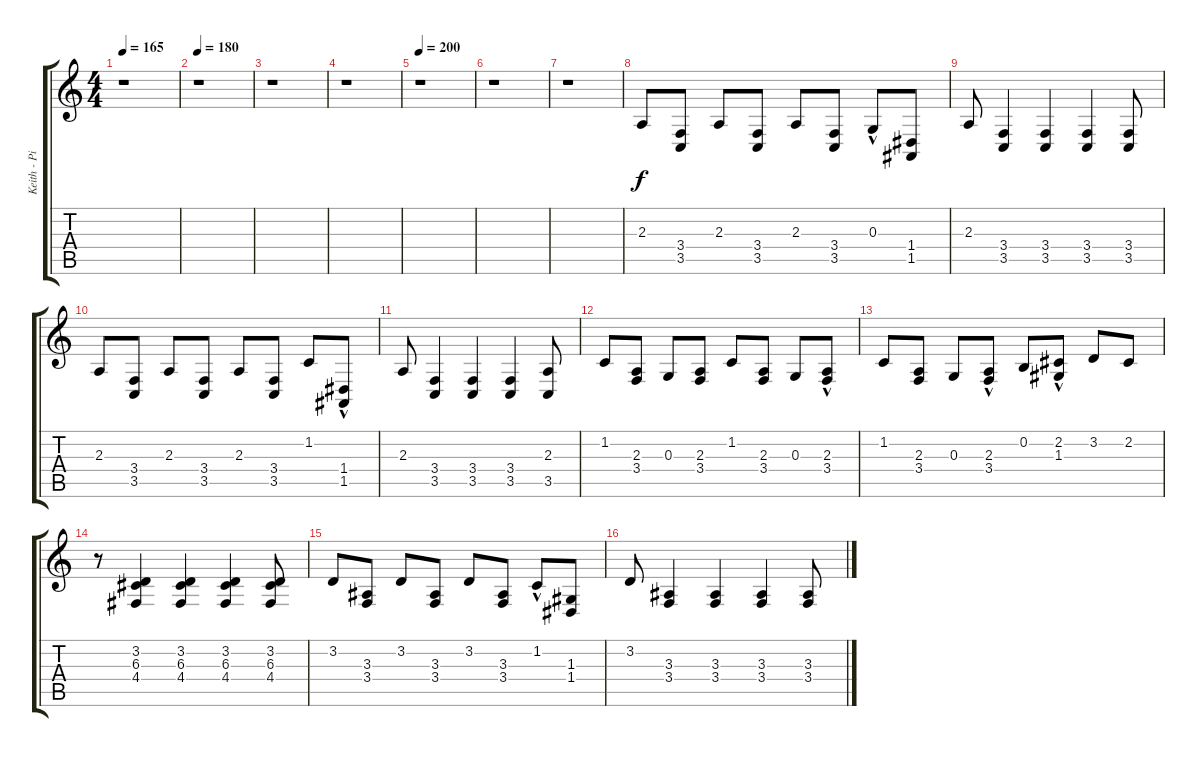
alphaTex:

\track ("Keith - Piano RH" "Keith - Pi") {instrument acousticgrandpiano}
\staff {score tabs}
\tuning (E4 B3 G3 D3 A2 E2) {hide}
\ts (4 4)
\tempo 165
\clef g2
\ks c
r.1{dy f} |
\tempo 180
r.1 |
r.1 |
r.1 |
\tempo 200
r.1 |
r.1 |
r.1 |
2.3.8{volume 16 instrument acousticgrandpiano} (3.4 3.5).8 2.3.8 (3.4 3.5).8 2.3.8 (3.4 3.5).8 0.3{hac}.8 (1.4 1.5).8 |
2.3.8 (3.4 3.5).4 (3.4 3.5).4 (3.4 3.5).4 (3.4 3.5).8 |
2.3.8 (3.4 3.5).8 2.3.8 (3.4 3.5).8 2.3.8 (3.4 3.5).8 1.2.8 (1.4 1.5{hac}).8 |
2.3.8 (3.4 3.5).4 (3.4 3.5).4 (3.4 3.5).4 (2.3 3.5).8 |
1.2.8 (2.3 3.4).8 0.3.8 (2.3 3.4).8 1.2.8 (2.3 3.4).8 0.3.8 (2.3 3.4{hac}).8 |
1.2.8 (2.3 3.4).8 0.3.8 (2.3 3.4{hac}).8 0.2.8 (2.2 1.3{hac}).8 3.2.8 2.2.8 |
r.8 (3.2 6.3 4.4).4 (3.2 6.3 4.4).4 (3.2 6.3 4.4).4 (3.2 6.3 4.4).8 |
3.2.8 (3.3 3.4).8 3.2.8 (3.3 3.4).8 3.2.8 (3.3 3.4).8 1.2{hac}.8 (1.3 1.4).8 |
3.2.8 (3.3 3.4).4 (3.3 3.4).4 (3.3 3.4).4 (3.3 3.4).8
